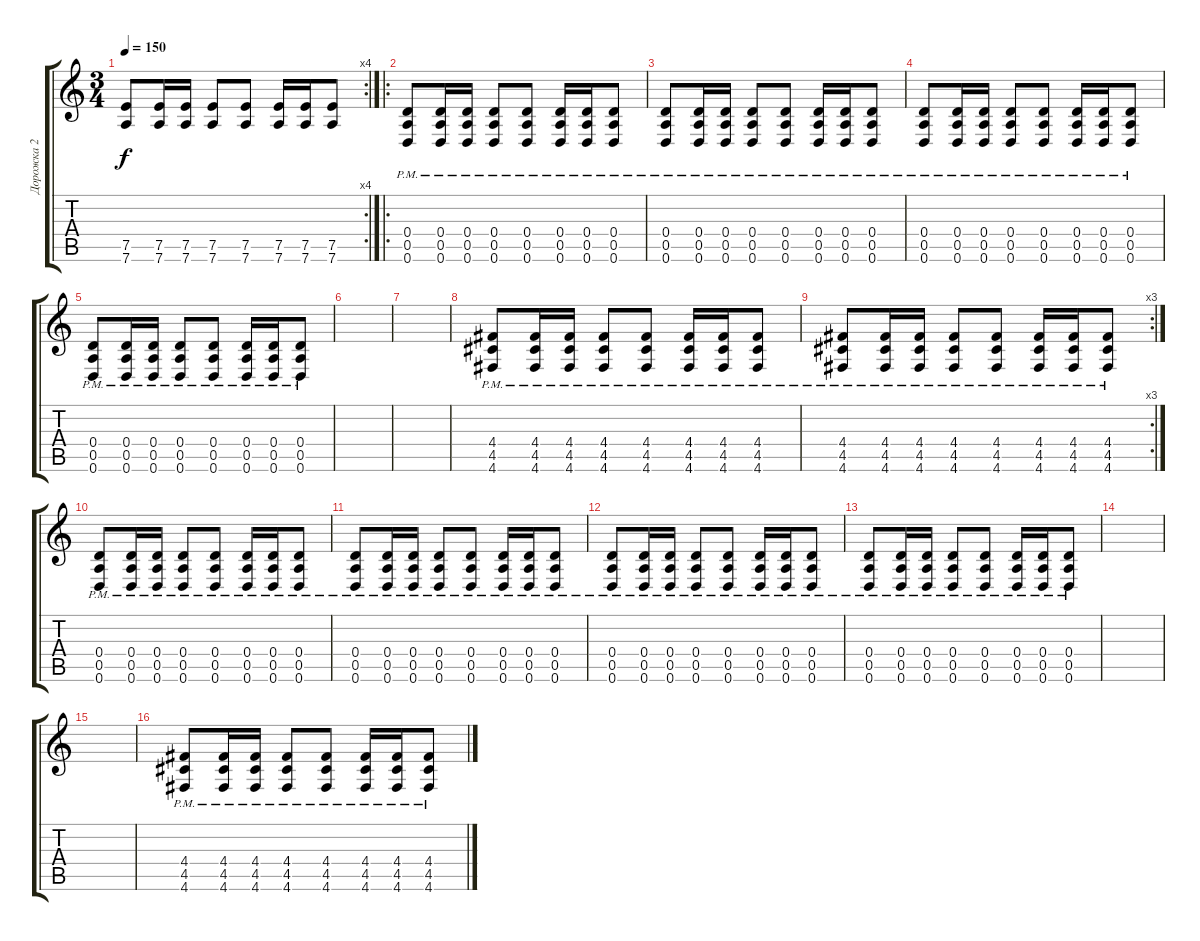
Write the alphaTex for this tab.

\track ("Дорожка 2" "Дорожка 2") {instrument distortionguitar}
\staff {score tabs}
\tuning (E4 B3 G3 D3 A2 D2) {hide}
\rc 4
\ts (3 4)
\tempo 150
\clef g2
\ks c
(7.5 7.6).8{dy f} (7.5 7.6).16 (7.5 7.6).16 (7.5 7.6).8 (7.5 7.6).8 (7.5 7.6).16 (7.5 7.6).16 (7.5 7.6).8 |
\ro
(0.4{pm} 0.5{pm} 0.6{pm}).8 (0.4{pm} 0.5{pm} 0.6{pm}).16 (0.4{pm} 0.5{pm} 0.6{pm}).16 (0.4{pm} 0.5{pm} 0.6{pm}).8 (0.4{pm} 0.5{pm} 0.6{pm}).8 (0.4{pm} 0.5{pm} 0.6{pm}).16 (0.4{pm} 0.5{pm} 0.6{pm}).16 (0.4{pm} 0.5{pm} 0.6{pm}).8 |
(0.4{pm} 0.5{pm} 0.6{pm}).8 (0.4{pm} 0.5{pm} 0.6{pm}).16 (0.4{pm} 0.5{pm} 0.6{pm}).16 (0.4{pm} 0.5{pm} 0.6{pm}).8 (0.4{pm} 0.5{pm} 0.6{pm}).8 (0.4{pm} 0.5{pm} 0.6{pm}).16 (0.4{pm} 0.5{pm} 0.6{pm}).16 (0.4{pm} 0.5{pm} 0.6{pm}).8 |
(0.4{pm} 0.5{pm} 0.6{pm}).8 (0.4{pm} 0.5{pm} 0.6{pm}).16 (0.4{pm} 0.5{pm} 0.6{pm}).16 (0.4{pm} 0.5{pm} 0.6{pm}).8 (0.4{pm} 0.5{pm} 0.6{pm}).8 (0.4{pm} 0.5{pm} 0.6{pm}).16 (0.4{pm} 0.5{pm} 0.6{pm}).16 (0.4{pm} 0.5{pm} 0.6{pm}).8 |
(0.4{pm} 0.5{pm} 0.6{pm}).8 (0.4{pm} 0.5{pm} 0.6{pm}).16 (0.4{pm} 0.5{pm} 0.6{pm}).16 (0.4{pm} 0.5{pm} 0.6{pm}).8 (0.4{pm} 0.5{pm} 0.6{pm}).8 (0.4{pm} 0.5{pm} 0.6{pm}).16 (0.4{pm} 0.5{pm} 0.6{pm}).16 (0.4{pm} 0.5{pm} 0.6{pm}).8 |
|
|
(4.4{pm} 4.5{pm} 4.6{pm}).8 (4.4{pm} 4.5{pm} 4.6{pm}).16 (4.4{pm} 4.5{pm} 4.6{pm}).16 (4.4{pm} 4.5{pm} 4.6{pm}).8 (4.4{pm} 4.5{pm} 4.6{pm}).8 (4.4{pm} 4.5{pm} 4.6{pm}).16 (4.4{pm} 4.5{pm} 4.6{pm}).16 (4.4{pm} 4.5{pm} 4.6{pm}).8 |
\rc 3
(4.4{pm} 4.5{pm} 4.6{pm}).8 (4.4{pm} 4.5{pm} 4.6{pm}).16 (4.4{pm} 4.5{pm} 4.6{pm}).16 (4.4{pm} 4.5{pm} 4.6{pm}).8 (4.4{pm} 4.5{pm} 4.6{pm}).8 (4.4{pm} 4.5{pm} 4.6{pm}).16 (4.4{pm} 4.5{pm} 4.6{pm}).16 (4.4{pm} 4.5{pm} 4.6{pm}).8 |
(0.4{pm} 0.5{pm} 0.6{pm}).8 (0.4{pm} 0.5{pm} 0.6{pm}).16 (0.4{pm} 0.5{pm} 0.6{pm}).16 (0.4{pm} 0.5{pm} 0.6{pm}).8 (0.4{pm} 0.5{pm} 0.6{pm}).8 (0.4{pm} 0.5{pm} 0.6{pm}).16 (0.4{pm} 0.5{pm} 0.6{pm}).16 (0.4{pm} 0.5{pm} 0.6{pm}).8 |
(0.4{pm} 0.5{pm} 0.6{pm}).8 (0.4{pm} 0.5{pm} 0.6{pm}).16 (0.4{pm} 0.5{pm} 0.6{pm}).16 (0.4{pm} 0.5{pm} 0.6{pm}).8 (0.4{pm} 0.5{pm} 0.6{pm}).8 (0.4{pm} 0.5{pm} 0.6{pm}).16 (0.4{pm} 0.5{pm} 0.6{pm}).16 (0.4{pm} 0.5{pm} 0.6{pm}).8 |
(0.4{pm} 0.5{pm} 0.6{pm}).8 (0.4{pm} 0.5{pm} 0.6{pm}).16 (0.4{pm} 0.5{pm} 0.6{pm}).16 (0.4{pm} 0.5{pm} 0.6{pm}).8 (0.4{pm} 0.5{pm} 0.6{pm}).8 (0.4{pm} 0.5{pm} 0.6{pm}).16 (0.4{pm} 0.5{pm} 0.6{pm}).16 (0.4{pm} 0.5{pm} 0.6{pm}).8 |
(0.4{pm} 0.5{pm} 0.6{pm}).8 (0.4{pm} 0.5{pm} 0.6{pm}).16 (0.4{pm} 0.5{pm} 0.6{pm}).16 (0.4{pm} 0.5{pm} 0.6{pm}).8 (0.4{pm} 0.5{pm} 0.6{pm}).8 (0.4{pm} 0.5{pm} 0.6{pm}).16 (0.4{pm} 0.5{pm} 0.6{pm}).16 (0.4{pm} 0.5{pm} 0.6{pm}).8 |
|
|
(4.4{pm} 4.5{pm} 4.6{pm}).8 (4.4{pm} 4.5{pm} 4.6{pm}).16 (4.4{pm} 4.5{pm} 4.6{pm}).16 (4.4{pm} 4.5{pm} 4.6{pm}).8 (4.4{pm} 4.5{pm} 4.6{pm}).8 (4.4{pm} 4.5{pm} 4.6{pm}).16 (4.4{pm} 4.5{pm} 4.6{pm}).16 (4.4{pm} 4.5{pm} 4.6{pm}).8
